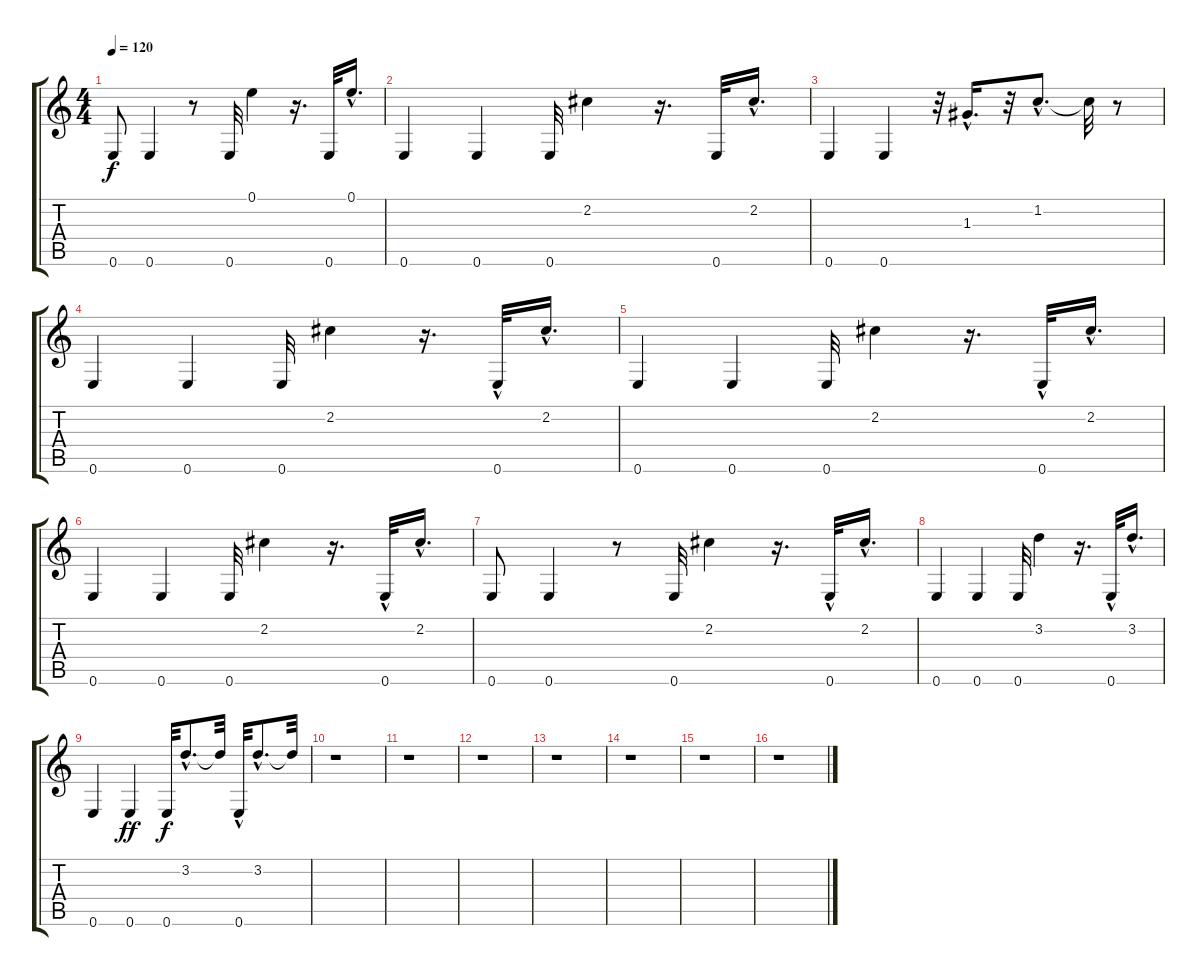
\track "" {instrument overdrivenguitar}
\staff {score tabs}
\tuning (E4 B3 G3 D3 A2 E2) {hide}
\ts (4 4)
\tempo 120
\clef g2
\ks c
0.6.8{dy f} 0.6.4 r.8 0.6.32 0.1.4 r.16{d} 0.6.32 0.1{hac}.16{d} |
0.6.4 0.6.4 0.6.32 2.2.4 r.16{d} 0.6.32 2.2{hac}.16{d} |
0.6.4 0.6.4 r.32 1.3{hac}.16{d} r.32 1.2{hac}.8{d} 1.2{t}.32 r.8 |
0.6.4 0.6.4 0.6.32 2.2.4 r.16{d} 0.6{hac}.32 2.2{hac}.16{d} |
0.6.4 0.6.4 0.6.32 2.2.4 r.16{d} 0.6{hac}.32 2.2{hac}.16{d} |
0.6.4 0.6.4 0.6.32 2.2.4 r.16{d} 0.6{hac}.32 2.2{hac}.16{d} |
0.6.8 0.6.4 r.8 0.6.32 2.2.4 r.16{d} 0.6{hac}.32 2.2{hac}.16{d} |
0.6.4 0.6.4 0.6.32 3.2.4 r.16{d} 0.6{hac}.32 3.2{hac}.16{d} |
0.6.4 0.6.4{dy ff} 0.6.32{dy f} 3.2{hac}.8{d} 3.2{t}.32 0.6{hac}.32 3.2{hac}.8{d} 3.2{t}.32 |
r.1 |
r.1 |
r.1 |
r.1 |
r.1 |
r.1 |
r.1
